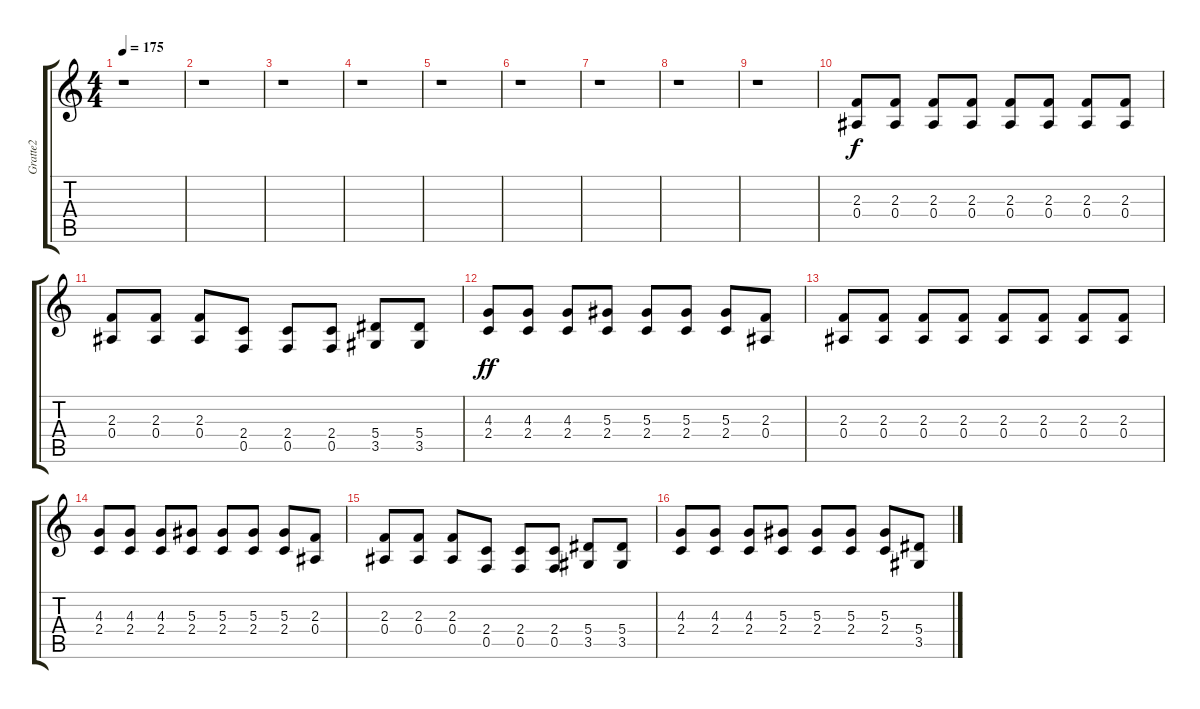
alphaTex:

\track ("Gratte2" "Gratte2") {instrument distortionguitar}
\staff {score tabs}
\tuning (C4 G3 Eb3 Bb2 F2 C2) {hide}
\ts (4 4)
\tempo 175
\clef g2
\ks c
r.1{dy f} |
r.1 |
r.1 |
r.1 |
r.1 |
r.1 |
r.1 |
r.1 |
r.1 |
(2.3 0.4).8 (2.3 0.4).8 (2.3 0.4).8 (2.3 0.4).8 (2.3 0.4).8 (2.3 0.4).8 (2.3 0.4).8 (2.3 0.4).8 |
(2.3 0.4).8 (2.3 0.4).8 (2.3 0.4).8 (2.4 0.5).8 (2.4 0.5).8 (2.4 0.5).8 (5.4 3.5).8 (5.4 3.5).8 |
(4.3 2.4).8{dy ff} (4.3 2.4).8 (4.3 2.4).8 (5.3 2.4).8 (5.3 2.4).8 (5.3 2.4).8 (5.3 2.4).8 (2.3 0.4).8 |
(2.3 0.4).8 (2.3 0.4).8 (2.3 0.4).8 (2.3 0.4).8 (2.3 0.4).8 (2.3 0.4).8 (2.3 0.4).8 (2.3 0.4).8 |
(4.3 2.4).8 (4.3 2.4).8 (4.3 2.4).8 (5.3 2.4).8 (5.3 2.4).8 (5.3 2.4).8 (5.3 2.4).8 (2.3 0.4).8 |
(2.3 0.4).8 (2.3 0.4).8 (2.3 0.4).8 (2.4 0.5).8 (2.4 0.5).8 (2.4 0.5).8 (5.4 3.5).8 (5.4 3.5).8 |
(4.3 2.4).8 (4.3 2.4).8 (4.3 2.4).8 (5.3 2.4).8 (5.3 2.4).8 (5.3 2.4).8 (5.3 2.4).8 (5.4 3.5).8
